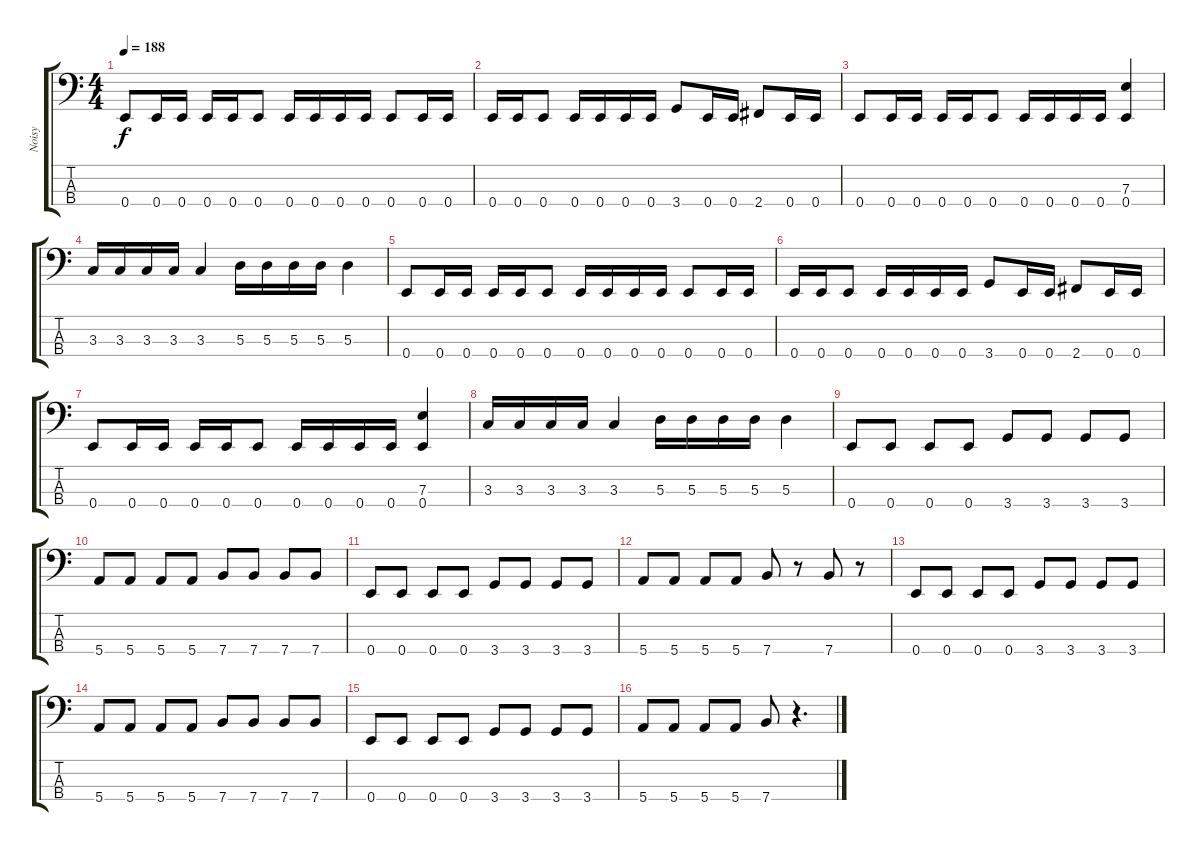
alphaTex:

\track ("Noisy" "Noisy") {instrument electricbasspick}
\staff {score tabs}
\tuning (G2 D2 A1 E1) {hide}
\ts (4 4)
\tempo 188
\clef f4
\ks c
0.4.8{dy f} 0.4.16 0.4.16 0.4.16 0.4.16 0.4.8 0.4.16 0.4.16 0.4.16 0.4.16 0.4.8 0.4.16 0.4.16 |
0.4.16 0.4.16 0.4.8 0.4.16 0.4.16 0.4.16 0.4.16 3.4.8 0.4.16 0.4.16 2.4.8 0.4.16 0.4.16 |
0.4.8 0.4.16 0.4.16 0.4.16 0.4.16 0.4.8 0.4.16 0.4.16 0.4.16 0.4.16 (7.3 0.4).4 |
3.3.16 3.3.16 3.3.16 3.3.16 3.3.4 5.3.16 5.3.16 5.3.16 5.3.16 5.3.4 |
0.4.8 0.4.16 0.4.16 0.4.16 0.4.16 0.4.8 0.4.16 0.4.16 0.4.16 0.4.16 0.4.8 0.4.16 0.4.16 |
0.4.16 0.4.16 0.4.8 0.4.16 0.4.16 0.4.16 0.4.16 3.4.8 0.4.16 0.4.16 2.4.8 0.4.16 0.4.16 |
0.4.8 0.4.16 0.4.16 0.4.16 0.4.16 0.4.8 0.4.16 0.4.16 0.4.16 0.4.16 (7.3 0.4).4 |
3.3.16 3.3.16 3.3.16 3.3.16 3.3.4 5.3.16 5.3.16 5.3.16 5.3.16 5.3.4 |
0.4.8 0.4.8 0.4.8 0.4.8 3.4.8 3.4.8 3.4.8 3.4.8 |
5.4.8 5.4.8 5.4.8 5.4.8 7.4.8 7.4.8 7.4.8 7.4.8 |
0.4.8 0.4.8 0.4.8 0.4.8 3.4.8 3.4.8 3.4.8 3.4.8 |
5.4.8 5.4.8 5.4.8 5.4.8 7.4.8 r.8 7.4.8 r.8 |
0.4.8 0.4.8 0.4.8 0.4.8 3.4.8 3.4.8 3.4.8 3.4.8 |
5.4.8 5.4.8 5.4.8 5.4.8 7.4.8 7.4.8 7.4.8 7.4.8 |
0.4.8 0.4.8 0.4.8 0.4.8 3.4.8 3.4.8 3.4.8 3.4.8 |
5.4.8 5.4.8 5.4.8 5.4.8 7.4.8 r.4{d}
